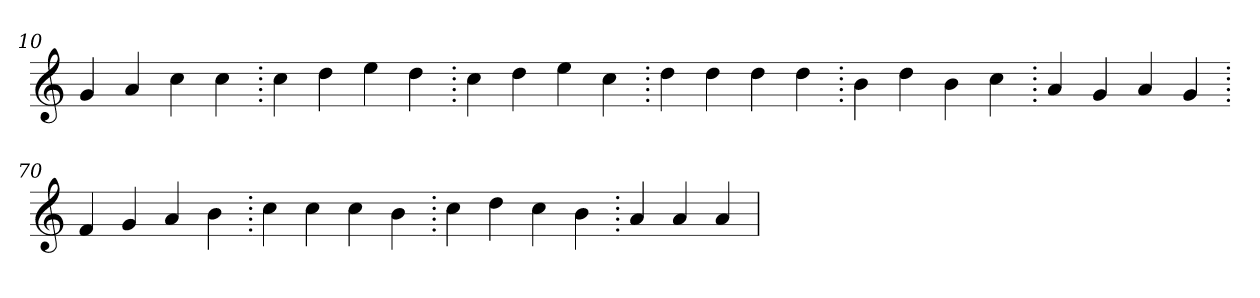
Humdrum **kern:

**kern
*part1
*staff1
*clefG2
=10.
4g
4a
4cc
4cc
=20.
4cc
4dd
4ee
4dd
=30.
4cc
4dd
4ee
4cc
=40.
4dd
4dd
4dd
4dd
=50.
4b
4dd
4b
4cc
=60.
4a
4g
4a
4g
=70.
4f
4g
4a
4b
=80.
4cc
4cc
4cc
4b
=90.
4cc
4dd
4cc
4b
=100.
4a
4a
4a
=
*-
